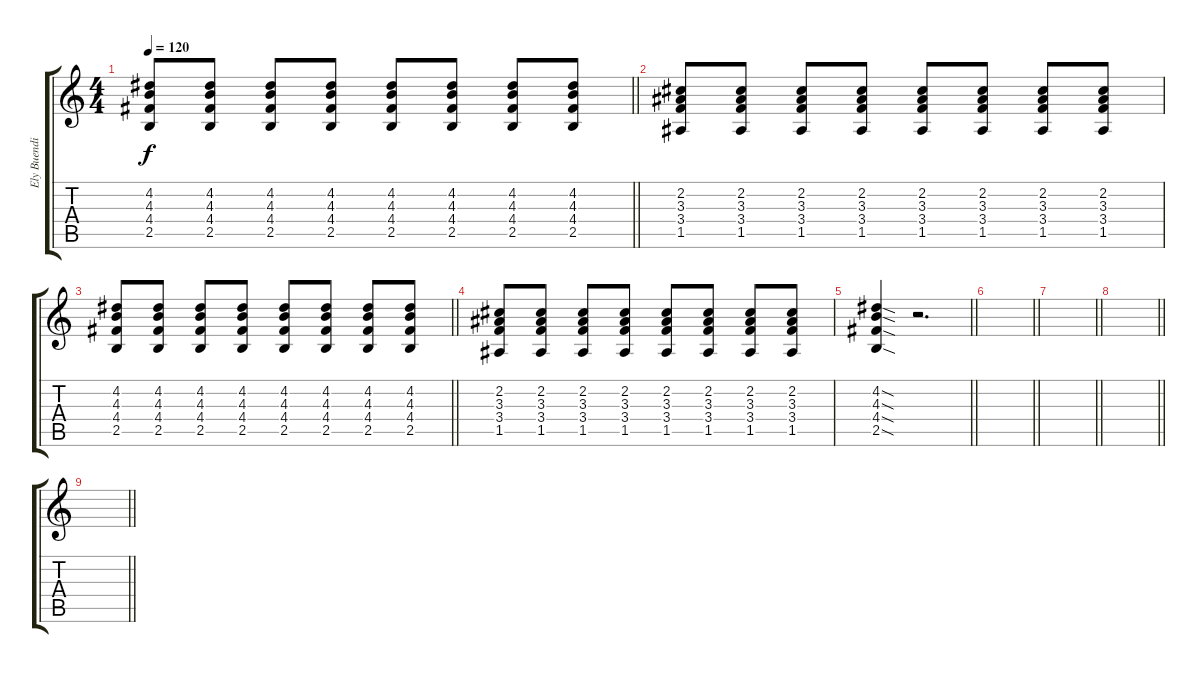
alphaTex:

\track ("Ely Buendia(Rhythm)" "Ely Buendi") {instrument acousticguitarsteel}
\staff {score tabs}
\tuning (E4 B3 G3 D3 A2 E2) {hide}
\ts (4 4)
\tempo 120
\clef g2
\barLineRight lightlight
\ks c
(4.2 4.3 4.4 2.5).8{dy f} (4.2 4.3 4.4 2.5).8 (4.2 4.3 4.4 2.5).8 (4.2 4.3 4.4 2.5).8 (4.2 4.3 4.4 2.5).8 (4.2 4.3 4.4 2.5).8 (4.2 4.3 4.4 2.5).8 (4.2 4.3 4.4 2.5).8 |
(2.2 3.3 3.4 1.5).8 (2.2 3.3 3.4 1.5).8 (2.2 3.3 3.4 1.5).8 (2.2 3.3 3.4 1.5).8 (2.2 3.3 3.4 1.5).8 (2.2 3.3 3.4 1.5).8 (2.2 3.3 3.4 1.5).8 (2.2 3.3 3.4 1.5).8 |
\barLineRight lightlight
(4.2 4.3 4.4 2.5).8 (4.2 4.3 4.4 2.5).8 (4.2 4.3 4.4 2.5).8 (4.2 4.3 4.4 2.5).8 (4.2 4.3 4.4 2.5).8 (4.2 4.3 4.4 2.5).8 (4.2 4.3 4.4 2.5).8 (4.2 4.3 4.4 2.5).8 |
(2.2 3.3 3.4 1.5).8 (2.2 3.3 3.4 1.5).8 (2.2 3.3 3.4 1.5).8 (2.2 3.3 3.4 1.5).8 (2.2 3.3 3.4 1.5).8 (2.2 3.3 3.4 1.5).8 (2.2 3.3 3.4 1.5).8 (2.2 3.3 3.4 1.5).8 |
\barLineRight lightlight
(4.2{sod} 4.3{sod} 4.4{sod} 2.5{sod}).4 r.2{d} |
\barLineRight lightlight
|
\barLineRight lightlight
|
\barLineRight lightlight
|
\barLineRight lightlight
